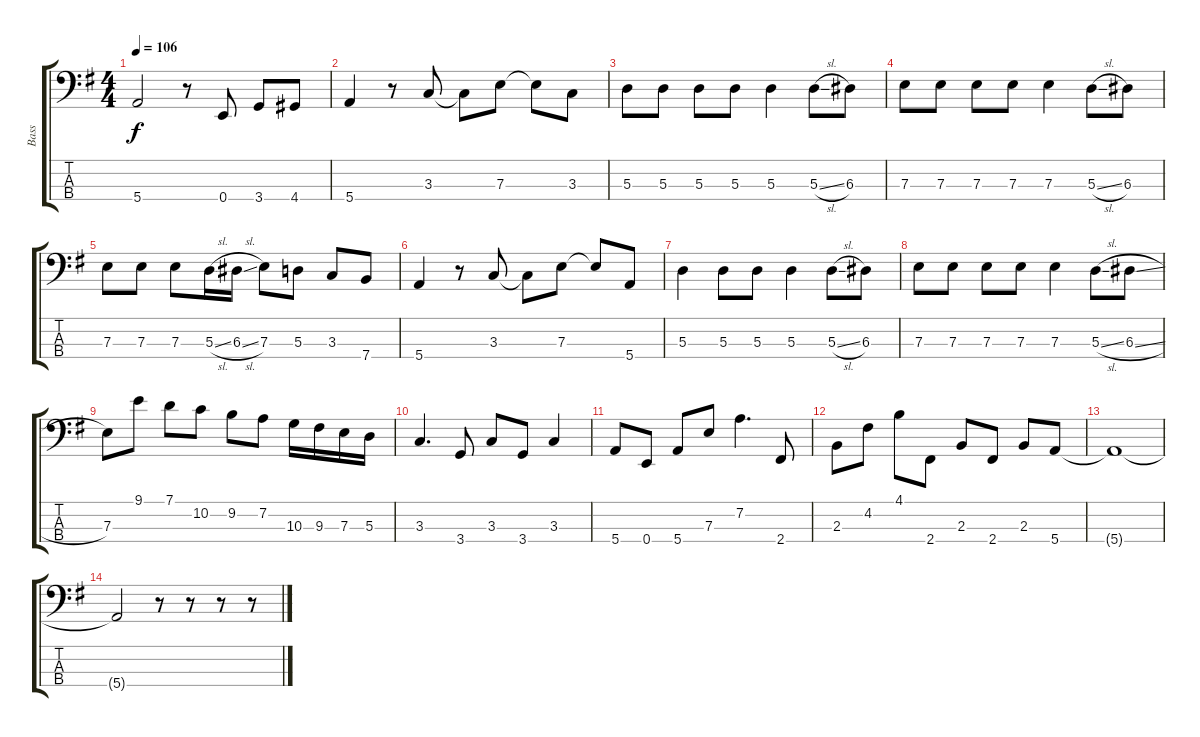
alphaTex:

\track ("Bass" "Bass") {instrument electricbassfinger}
\staff {score tabs}
\tuning (G2 D2 A1 E1) {hide}
\ts (4 4)
\tempo 106
\clef f4
\ks g
5.4{t}.2{dy f} r.8 0.4.8 3.4.8 4.4.8 |
5.4.4 r.8 3.3.8 3.3{t}.8 7.3.8 7.3{t}.8 3.3.8 |
5.3.8 5.3.8 5.3.8 5.3.8 5.3.4 5.3{sl}.8 6.3.8 |
7.3.8 7.3.8 7.3.8 7.3.8 7.3.4 5.3{sl}.8 6.3.8 |
7.3.8 7.3.8 7.3.8 5.3{sl}.16 6.3{sl}.16 7.3.8 5.3.8 3.3.8 7.4.8 |
5.4.4 r.8 3.3.8 3.3{t}.8 7.3.8 7.3{t}.8 5.4.8 |
5.3.4 5.3.8 5.3.8 5.3.4 5.3{sl}.8 6.3.8 |
7.3.8 7.3.8 7.3.8 7.3.8 7.3.4 5.3{sl}.8 6.3{sl}.8 |
7.3.8 9.1.8 7.1.8 10.2.8 9.2.8 7.2.8 10.3.16 9.3.16 7.3.16 5.3.16 |
3.3.4{d} 3.4.8 3.3.8 3.4.8 3.3.4 |
5.4.8 0.4.8 5.4.8 7.3.8 7.2.4{d} 2.4.8 |
2.3.8 4.2.8 4.1.8 2.4.8 2.3.8 2.4.8 2.3.8 5.4.8 |
5.4{t}.1 |
5.4{t}.2 r.8 r.8 r.8 r.8
